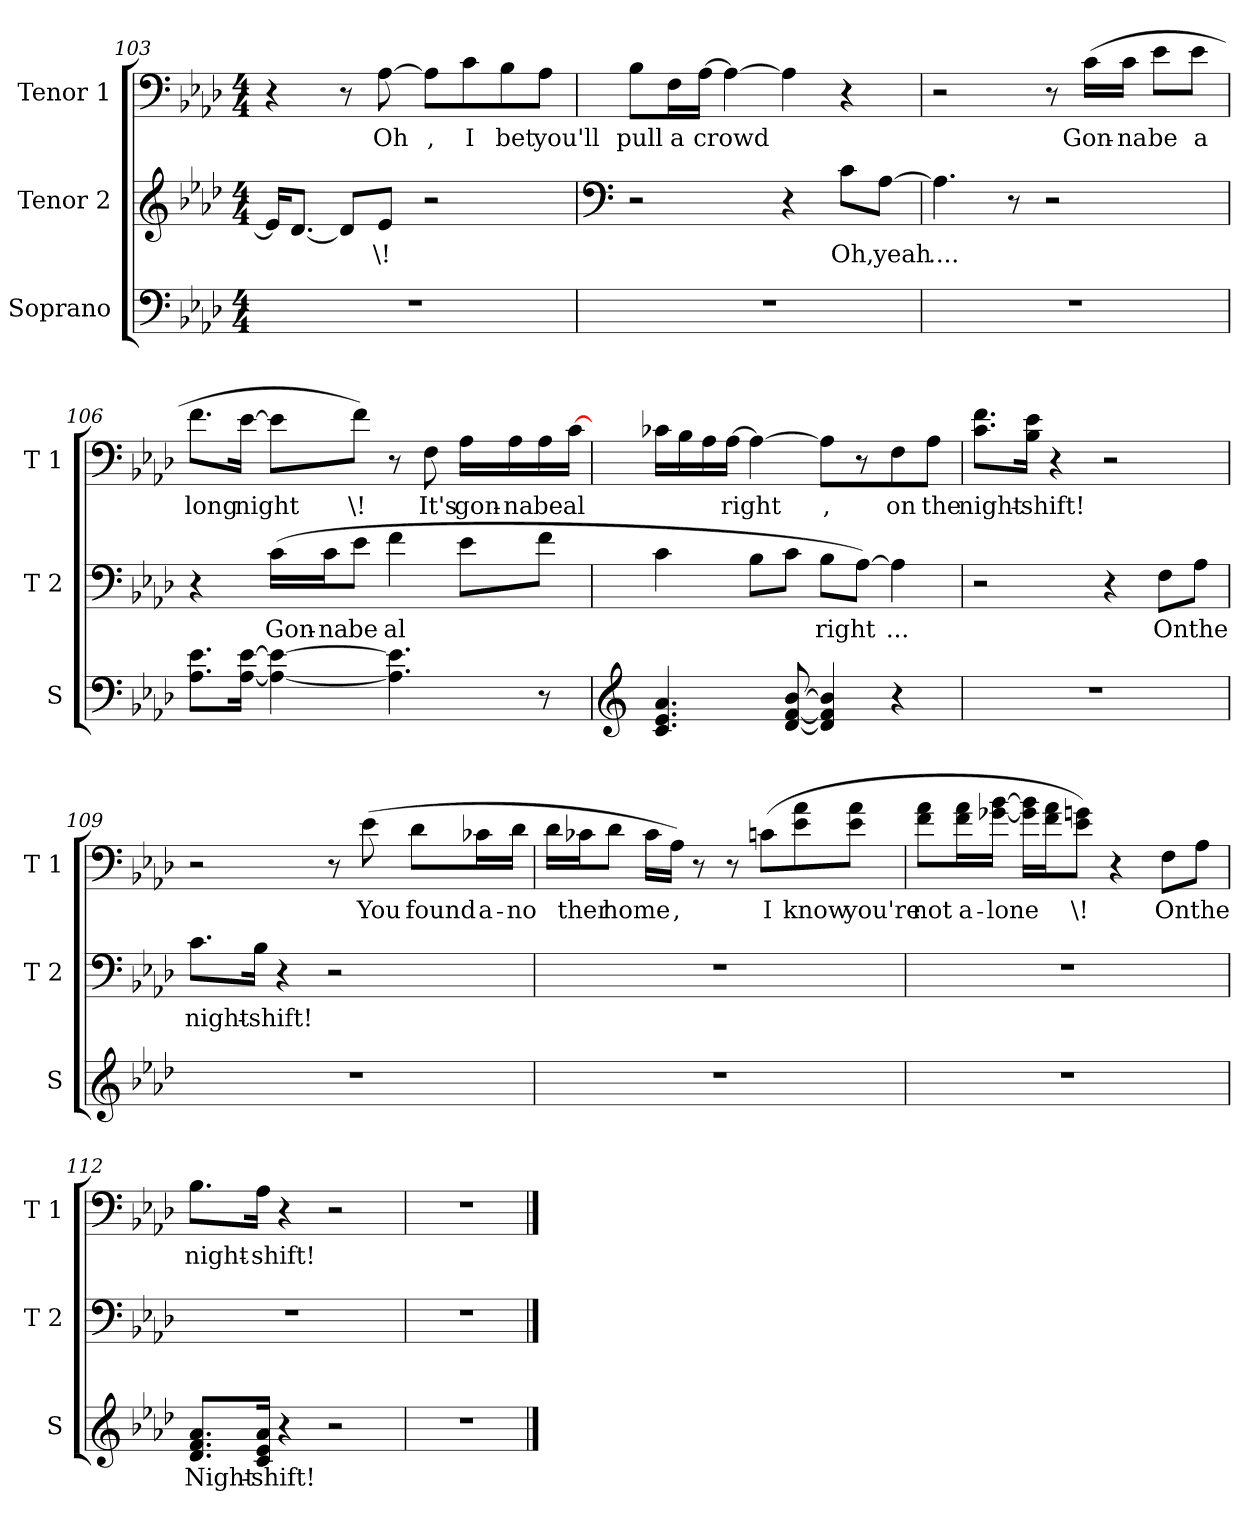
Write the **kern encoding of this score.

**kern	**text	**kern	**text	**kern	**text
*part3	*part3	*part2	*part2	*part1	*part1
*staff3	*staff3	*staff2	*staff2	*staff1	*staff1
*I"Soprano	*	*I"Tenor 2	*	*I"Tenor 1	*
*I'S	*	*I'T 2	*	*I'T 1	*
*clefF4	*	*clefG2	*	*clefF4	*
*k[b-e-a-d-]	*	*k[b-e-a-d-]	*	*k[b-e-a-d-]	*
*A-:	*	*A-:	*	*A-:	*
*M4/4	*	*M4/4	*	*M4/4	*
=103	=103	=103	=103	=103	=103
1r	.	16e-/KL]	.	4r	.
.	.	[8.d-/J	.	.	.
.	.	8d-/L]	.	8r	.
!	!	!	!LO:LY:b	!	!LO:LY:b
.	.	8e-/J	\!	[8A-\	Oh
!	!	!	!	!	!LO:LY:b
.	.	2r	.	8A-\L]	,
!	!	!	!	!	!LO:LY:b
.	.	.	.	8c\	I
!	!	!	!	!	!LO:LY:b
.	.	.	.	8B-\	bet
!	!	!	!	!	!LO:LY:b
.	.	.	.	8A-\J	you'll
=104	=104	=104	=104	=104	=104
*	*	*clefF4	*	*	*
!	!	!	!	!	!LO:LY:b
1r	.	2r	.	8B-\L	pull
!	!	!	!	!	!LO:LY:b
.	.	.	.	16F\L	a
!	!	!	!	!	!LO:LY:b
.	.	.	.	[16A-\JJ	crowd
.	.	.	.	4A-\_	.
!	!	!	!	!	!LO:LY:b
.	.	4r	.	4A-\]	.
!	!	!	!LO:LY:b	!	!
.	.	8c\L	Oh,	4r	.
!	!	!	!LO:LY:b	!	!
.	.	[8A-\J	yeah	.	.
!!LO:LB:g=z
=105	=105	=105	=105	=105	=105
!	!	!	!LO:LY:b	!	!
1r	.	4.A-\]	....	2r	.
.	.	8r	.	.	.
.	.	2r	.	8r	.
!	!	!	!	!	!LO:LY:b
.	.	.	.	(>16c\LL	Gon-
!	!	!	!	!	!LO:LY:b
.	.	.	.	16c\JJ	-na
!	!	!	!	!	!LO:LY:b
.	.	.	.	8e-\L	be
!	!	!	!	!	!LO:LY:b
.	.	.	.	8e-\J	a
=106	=106	=106	=106	=106	=106
!	!	!	!	!	!LO:LY:b
8.A-\ 8.e-\L	.	4r	.	8.f\L	long
!	!	!	!	!	!LO:LY:b
[16A-\ [16e-\Jk	.	.	.	[16e-\Jk	night
!	!	!	!LO:LY:b	!	!
4A-\_ 4e-\_	.	(>16c\LL	Gon-	8e-\L]	.
!	!	!	!LO:LY:b	!	!
.	.	16c\J	-na	.	.
!	!	!	!LO:LY:b	!	!LO:LY:b
.	.	8e-\J	be	8f\J)	\!
!	!	!	!LO:LY:b	!	!
4.A-\] 4.e-\]	.	4f\	al	8r	.
!	!	!	!	!	!LO:LY:b
.	.	.	.	8F\	It's
!	!	!	!	!	!LO:LY:b
.	.	8e-\L	.	16A-\LL	gon-
!	!	!	!	!	!LO:LY:b
.	.	.	.	16A-\	-na
!	!	!	!	!	!LO:LY:b
8r	.	8f\J	.	16A-\	be
!	!	!	!	!	!LO:LY:b
.	.	.	.	[16c\JJ	al
=107	=107	=107	=107	=107	=107
*clefG2	*	*	*	*	*
4.c/ 4.e-/ 4.a-/	.	4c\	.	16c-X\LL	.
.	.	.	.	16B-\	.
.	.	.	.	16A-\	.
!	!	!	!	!	!LO:LY:b
.	.	.	.	[16A-\JJ	right
.	.	8B-\L	.	4A-\_	.
[8d-/ [8f/ [8b-/	.	8c\J	.	.	.
!	!	!	!LO:LY:b	!	!LO:LY:b
4d-/] 4f/] 4b-/]	.	8B-\L	right	8A-\L]	,
.	.	[8A-\J)	.	8r	.
!	!	!	!LO:LY:b	!	!LO:LY:b
4r	.	4A-\]	...	8F\	on
!	!	!	!	!	!LO:LY:b
.	.	.	.	8A-\J	the
!!LO:LB:g=z
=108	=108	=108	=108	=108	=108
!	!	!	!	!	!LO:LY:b
1r	.	2r	.	8.c\ 8.f\L	night-
!	!	!	!	!	!LO:LY:b
.	.	.	.	16B-\ 16e-\Jk	-shift!
.	.	.	.	4r	.
.	.	4r	.	2r	.
!	!	!	!LO:LY:b	!	!
.	.	8F\L	On	.	.
!	!	!	!LO:LY:b	!	!
.	.	8A-\J	the	.	.
=109	=109	=109	=109	=109	=109
!	!	!	!LO:LY:b	!	!
1r	.	8.c\L	night-	2r	.
!	!	!	!LO:LY:b	!	!
.	.	16B-\Jk	-shift!	.	.
.	.	4r	.	.	.
.	.	2r	.	8r	.
!	!	!	!	!	!LO:LY:b
.	.	.	.	(>8e-\	You
!	!	!	!	!	!LO:LY:b
.	.	.	.	8d-\L	found
!	!	!	!	!	!LO:LY:b
.	.	.	.	16c-X\L	a-
!	!	!	!	!	!LO:LY:b
.	.	.	.	16d-\JJ	-no
=110	=110	=110	=110	=110	=110
1r	.	1r	.	16d-\LL	.
!	!	!	!	!	!LO:LY:b
.	.	.	.	16c-X\J	ther
!	!	!	!	!	!LO:LY:b
.	.	.	.	8d-\J	home
.	.	.	.	16c-\LL	.
!	!	!	!	!	!LO:LY:b
.	.	.	.	16A-\JJ)	,
.	.	.	.	8r	.
.	.	.	.	8r	.
!	!	!	!	!	!LO:LY:b
.	.	.	.	(>8cn\L	I
!	!	!	!	!	!LO:LY:b
.	.	.	.	8e-\ 8a-\	know
!	!	!	!	!	!LO:LY:b
.	.	.	.	8e-\ 8a-\J	you're
!!LO:LB:g=z
=111	=111	=111	=111	=111	=111
!	!	!	!	!	!LO:LY:b
1r	.	1r	.	8f\ 8a-\L	not
!	!	!	!	!	!LO:LY:b
.	.	.	.	16f\ 16a-\L	a-
!	!	!	!	!	!LO:LY:b
.	.	.	.	[16g-X\ [16b-\JJ	-lone
.	.	.	.	16g-\] 16b-\]LL	.
.	.	.	.	16f\ 16a-\J	.
!	!	!	!	!	!LO:LY:b
.	.	.	.	8e-\ 8gn\J)	\!
.	.	.	.	4r	.
!	!	!	!	!	!LO:LY:b
.	.	.	.	8F\L	On
!	!	!	!	!	!LO:LY:b
.	.	.	.	8A-\J	the
=112	=112	=112	=112	=112	=112
!	!LO:LY:b	!	!	!	!LO:LY:b
8.d-/ 8.f/ 8.a-/L	Night-	1r	.	8.B-\L	night-
!	!LO:LY:b	!	!	!	!LO:LY:b
16c/ 16e-/ 16a-/Jk	-shift!	.	.	16A-\Jk	-shift!
4r	.	.	.	4r	.
2r	.	.	.	2r	.
=113	=113	=113	=113	=113	=113
1r	.	1r	.	1r	.
==	==	==	==	==	==
*-	*-	*-	*-	*-	*-
